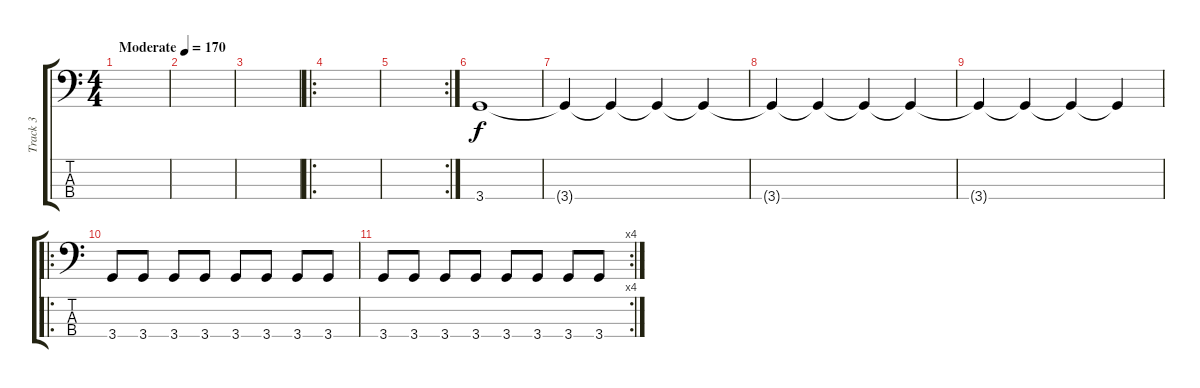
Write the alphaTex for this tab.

\track ("Track 3" "Track 3") {instrument electricbassfinger}
\staff {score tabs}
\tuning (G2 D2 A1 E1) {hide}
\ts (4 4)
\tempo (170 "Moderate")
\clef f4
\ks c
|
|
|
\ro
|
\rc 2
|
3.4.1 |
3.4{t}.4 3.4{t}.4 3.4{t}.4 3.4{t}.4 |
3.4{t}.4 3.4{t}.4 3.4{t}.4 3.4{t}.4 |
3.4{t}.4 3.4{t}.4 3.4{t}.4 3.4{t}.4 |
\ro
3.4.8 3.4.8 3.4.8 3.4.8 3.4.8 3.4.8 3.4.8 3.4.8 |
\rc 4
3.4.8 3.4.8 3.4.8 3.4.8 3.4.8 3.4.8 3.4.8 3.4.8
